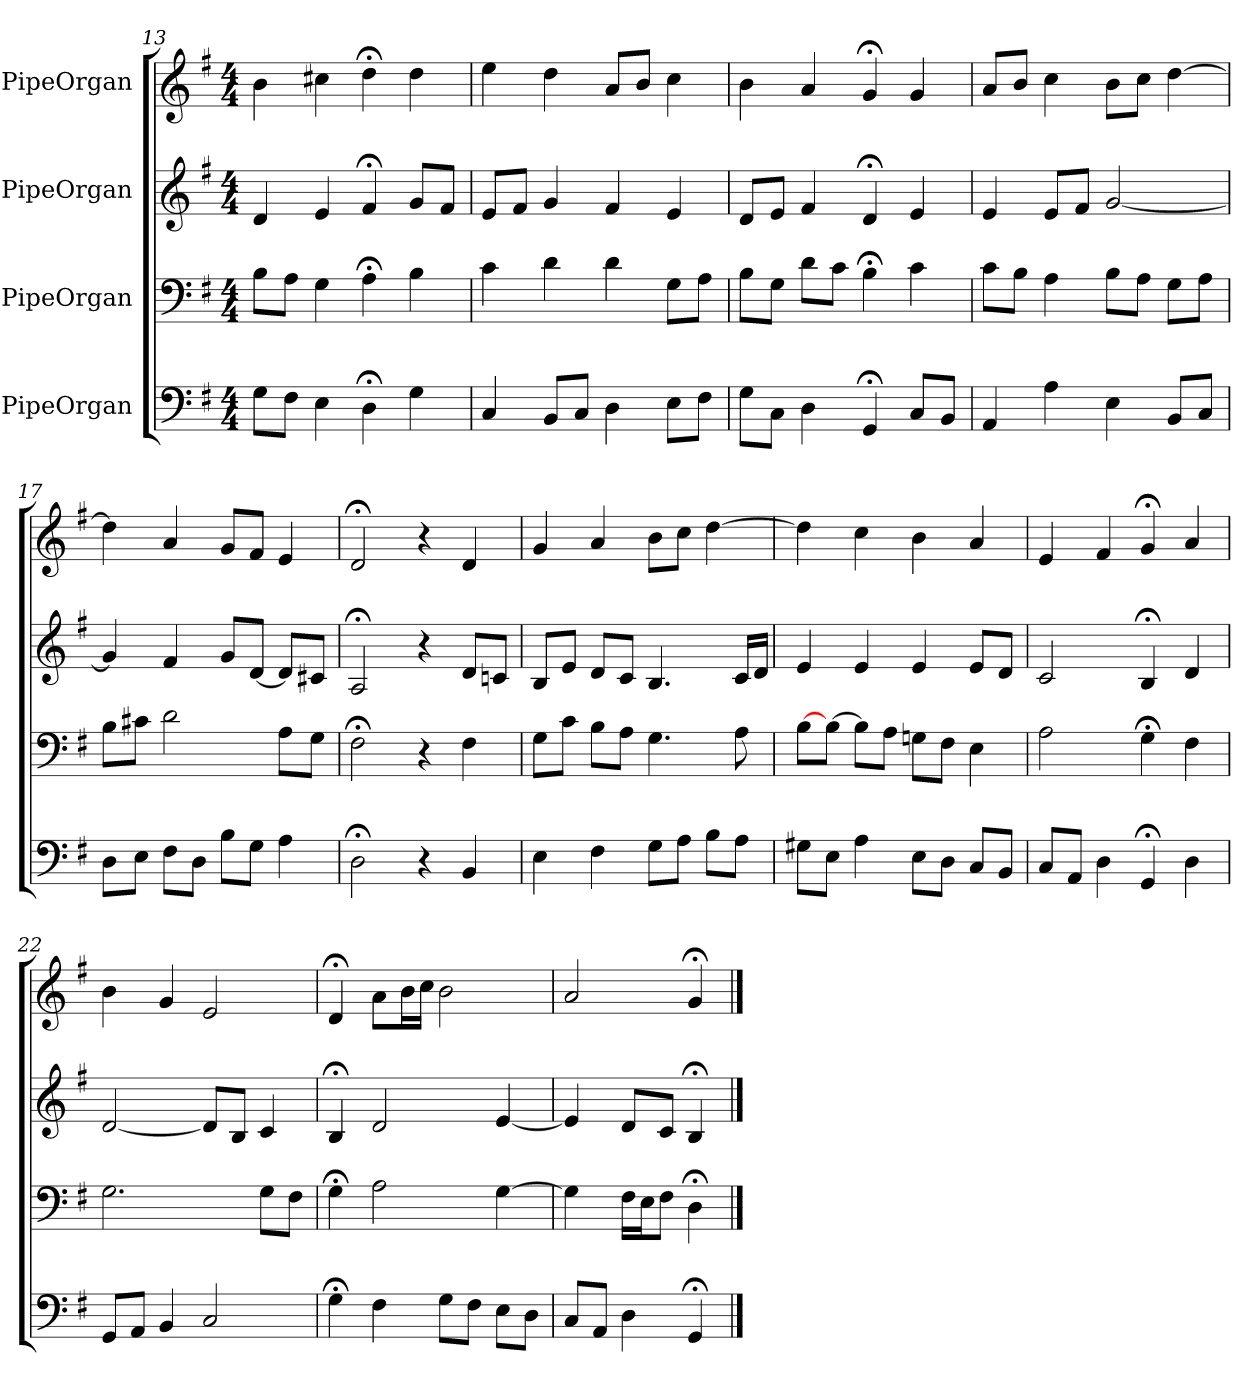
**kern	**kern	**kern	**kern
*part4	*part3	*part2	*part1
*staff4	*staff3	*staff2	*staff1
*I"PipeOrgan	*I"PipeOrgan	*I"PipeOrgan	*I"PipeOrgan
*clefF4	*clefF4	*clefG2	*clefG2
*k[f#]	*k[f#]	*k[f#]	*k[f#]
*G:	*G:	*G:	*G:
*M4/4	*M4/4	*M4/4	*M4/4
=13	=13	=13	=13
8G\L	8B\L	4d	4b
8F#\J	8A\J	.	.
4E	4G	4e	4cc#X
4D;<	4A;<	4f#;<	4dd;<
4G	4B	8g/L	4dd
.	.	8f#/J	.
=14	=14	=14	=14
4C	4c	8e/L	4ee
.	.	8f#/J	.
8BB/L	4d	4g	4dd
8C/J	.	.	.
4D	4d	4f#	8a/L
.	.	.	8b/J
8E\L	8G\L	4e	4cc
8F#\J	8A\J	.	.
=15	=15	=15	=15
8G\L	8B\L	8d/L	4b
8C\J	8G\J	8e/J	.
4D	8d\L	4f#	4a
.	8c\J	.	.
4GG;<	4B;<	4d;<	4g;<
8C/L	4c	4e	4g
8BB/J	.	.	.
=16	=16	=16	=16
4AA	8c\L	4e	8a/L
.	8B\J	.	8b/J
4A	4A	8e/L	4cc
.	.	8f#/J	.
4E	8B\L	[2g	8b\L
.	8A\J	.	8cc\J
8BB/L	8G\L	.	[4dd
8C/J	8A\J	.	.
=17	=17	=17	=17
8D\L	8B\L	4g]	4dd]
8E\J	8c#X\J	.	.
8F#\L	2d	4f#	4a
8D\J	.	.	.
8B\L	.	8g/L	8g/L
8G\J	.	[8d/J	8f#/J
4A	8A\L	8d/L]	4e
.	8G\J	8c#X/J	.
=18	=18	=18	=18
2D;<	2F#;<	2A;<	2d;<
4r	4r	4r	4r
4BB	4F#	8d/L	4d
.	.	8cn/J	.
=19	=19	=19	=19
4E	8G\L	8B/L	4g
.	8c\J	8e/J	.
4F#	8B\L	8d/L	4a
.	8A\J	8c/J	.
8G\L	4.G	4.B	8b\L
8A\J	.	.	8cc\J
8B\L	.	.	[4dd
8A\J	8A	16c/LL	.
.	.	16d/JJ	.
=20	=20	=20	=20
8G#X\L	[8B\L	4e	4dd]
8E\J	[8B\J	.	.
4A	8B\L]	4e	4cc
.	8A\J	.	.
8E\L	8Gn\L	4e	4b
8D\J	8F#\J	.	.
8C/L	4E	8e/L	4a
8BB/J	.	8d/J	.
=21	=21	=21	=21
8C/L	2A	2c	4e
8AA/J	.	.	.
4D	.	.	4f#
4GG;<	4G;<	4B;<	4g;<
4D	4F#	4d	4a
=22	=22	=22	=22
8GG/L	2.G	[2d	4b
8AA/J	.	.	.
4BB	.	.	4g
2C	.	8d/L]	2e
.	.	8B/J	.
.	8G\L	4c	.
.	8F#\J	.	.
=23	=23	=23	=23
4G;<	4G;<	4B;<	4d;<
4F#	2A	2d	8a\L
.	.	.	16b\L
.	.	.	16cc\JJ
8G\L	.	.	2b
8F#\J	.	.	.
8E\L	[4G	[4e	.
8D\J	.	.	.
=24	=24	=24	=24
8C/L	4G]	4e]	2a
8AA/J	.	.	.
4D	16F#\LL	8d/L	.
.	16E\J	.	.
.	8F#\J	8c/J	.
4GG;<	4D;<	4B;<	4g;<
==	==	==	==
*-	*-	*-	*-
